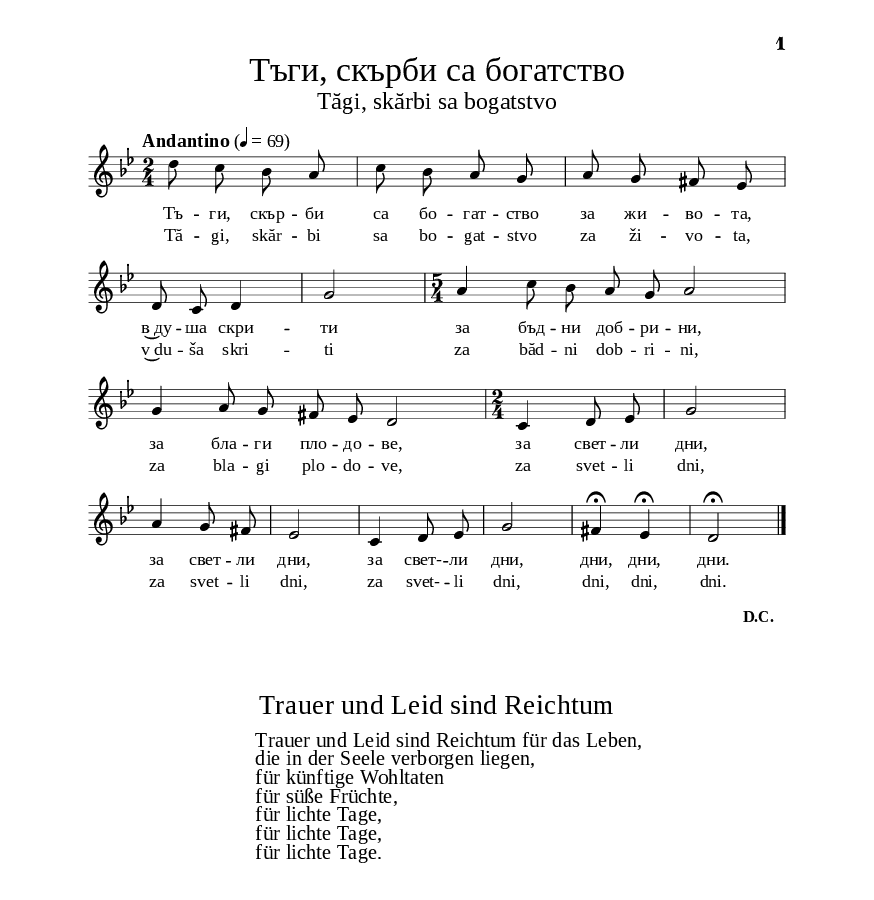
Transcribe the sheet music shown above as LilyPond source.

\version "2.24.3"

% include paper part and global functions
\include "include/globals.ily"

\bookpart {
  \label #'ref101_1
  \tocItem \markup "Тъги, скърби са богатство – Tăgi, skărbi sa bogatstvo"
  \include "include/bookpart-paper.ily"
  \score {
    \include "include/score-layout.ily"


    \new Voice \absolute  {
      \clef treble
      \key g \minor
      \time 2/4
      \tempoFunc "Andantino" 4 "69"
      \autoBeamOff

      d''8 c'' bes' a' | c''8 bes' a' g' | a'8 g' fis' es' \break

      d' c' d'4 | g'2|  \time 5/4 a'4 c''8 bes'8 a' g' a'2 | \break

      g'4  a'8 g' fis'8 es' d'2 | \time 2/4 c'4 d'8 es'8| g'2 | \break

      a'4 g'8 fis' | es'2 |  c'4 d'8 es'8 | g'2 |fis'4 \fermata  es'4 \fermata  | d'2 \fermata  \bar "|."
    }

    \addlyrics {
      Тъ -- ги, скър -- би са бо  --  гат -- ство
      за жи -- во -- та, в~ду -- ша скри -- ти
      за бъд -- ни доб -- ри -- ни,
      за бла -- ги пло -- до -- ве,
      за свет -- ли дни,
      за свет -- ли дни,
      за "свет-" -- ли дни,
      дни, дни, дни.
    }

    \addlyrics {
      Tă -- gi, skăr -- bi sa bo  --  gat -- stvo
      za ži -- vo -- ta, v~du -- ša skri -- ti
      za băd -- ni dob -- ri -- ni,
      za bla -- gi plo -- do -- ve,
      za svet -- li dni,
      za svet -- li dni,
      za "svet-" -- li dni,
      dni, dni, dni.
    }

    \header {
      title = \titleFunc "Тъги, скърби са богатство" "Tăgi, skărbi sa bogatstvo"
    }

    \midi{}

  } % score

  \markup \empty-one

  \markup \dc-one "D.C."


  % include foreign translation(s) of the song
   \markup \vspace #3

  \version "2.24.3"

\markup \fill-line { \fontsize #deTitleFontSize "Trauer und Leid sind Reichtum" }
\markup \null
\markup \null
\markup \abs-fontsize #10 {
  \hspace #20
  \override #`(baseline-skip . ,deCoupletBaselineSkip)

  \column { 
    
     \line {   "   " Trauer und Leid sind Reichtum für das Leben, } 

\line {   "   " die in der Seele verborgen liegen, } 

\line {   "   " für künftige Wohltaten  } 

\line {   "   " für süße Früchte, } 

\line {   "   " für lichte Tage,  } 
 
\line {   "   " für lichte Tage,  } 
\line {   "   " für lichte Tage.  } 
 
      
       
    }
    
    
}


} % bookpart
